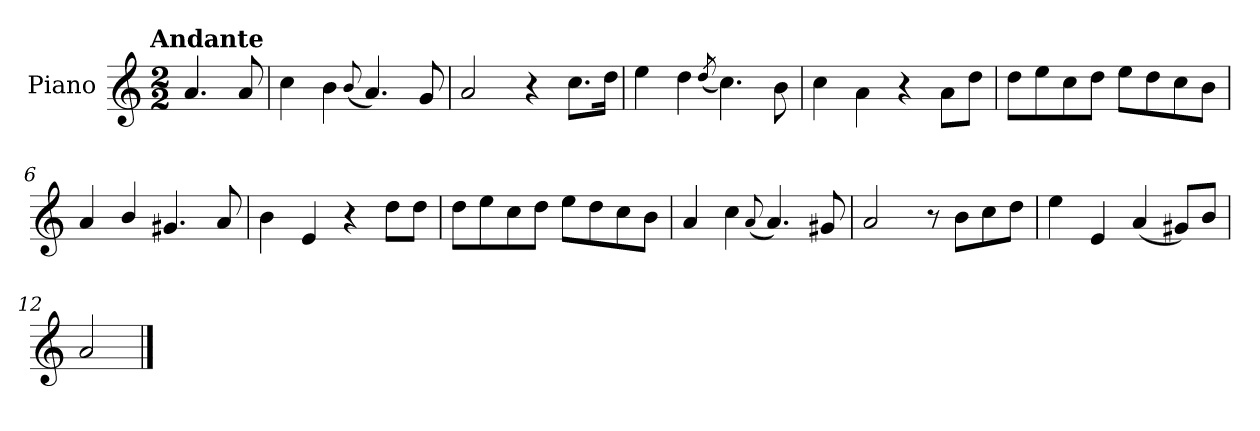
**kern
*part1
*staff1
*I"Piano
*I'Pno.
*clefG2
*k[]
!!LO:TX:omd:t=Andante
*M2/2
*MM92
=
4.a/
8a/
=1
4cc\
4b\
(<8qqb/
4.a/)
8g/
=2
2a/
4r
8.cc\L
16dd\Jk
=3
4ee\
4dd\
(<8qdd/
4.cc\)
8b\
=4
4cc\
4a\
4r
8a\L
8dd\J
!!LO:LB:g=z
=5
8dd\L
8ee\
8cc\
8dd\J
8ee\L
8dd\
8cc\
8b\J
=6
4a/
4b/
4.g#X/
8a/
=7
4b\
4e/
4r
8dd\L
8dd\J
=8
8dd\L
8ee\
8cc\
8dd\J
8ee\L
8dd\
8cc\
8b\J
!!LO:LB:g=z
=9
4a/
4cc\
(<8qqa/
4.a/)
8g#X/
=10
2a/
8r
8b\L
8cc\
8dd\J
=11
4ee\
4e/
(<4a/
8g#X/L)
8b/J
=12
2a/
==
*-
